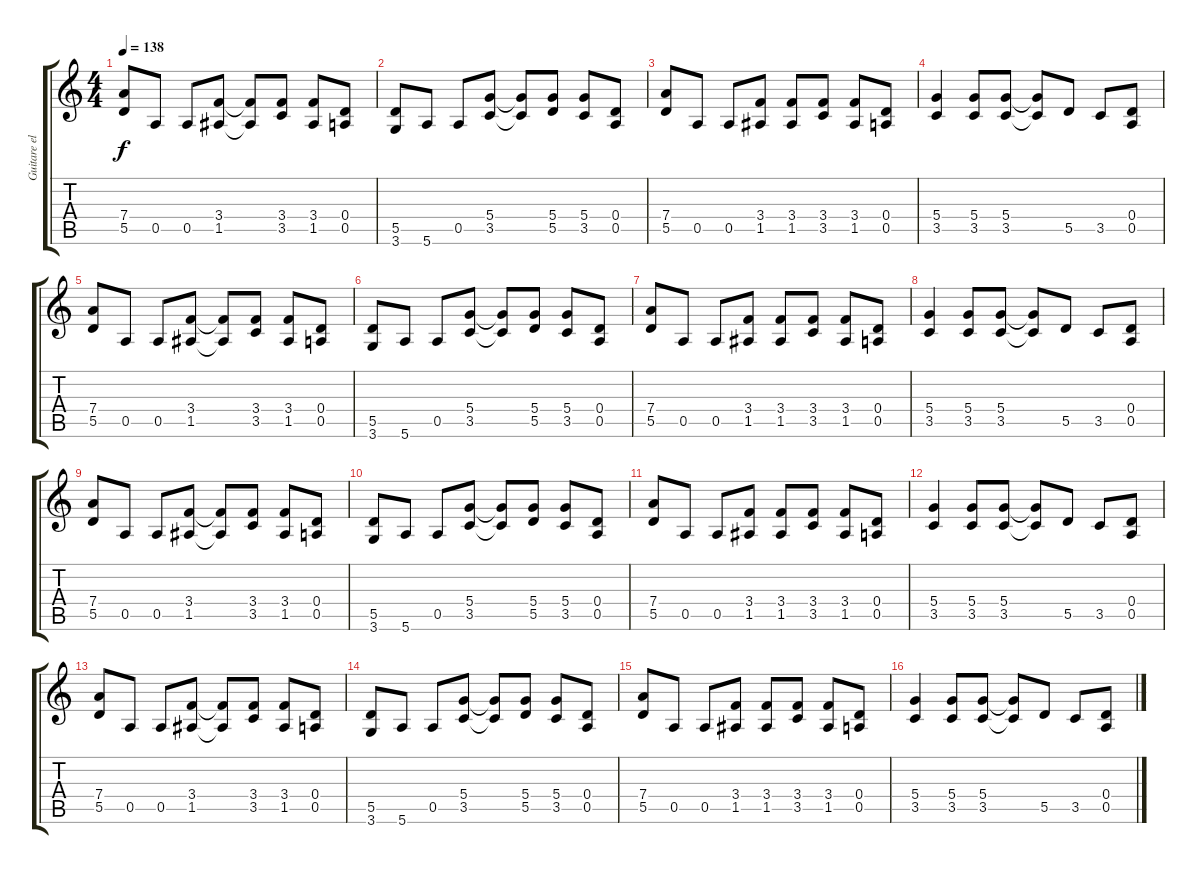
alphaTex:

\track ("Guitare elec 1" "Guitare el") {instrument overdrivenguitar}
\staff {score tabs}
\tuning (E4 B3 G3 D3 A2 E2) {hide}
\ts (4 4)
\tempo 138
\clef g2
\ks c
(7.4 5.5).8{dy f} 0.5.8 0.5.8 (3.4 1.5).8 (3.4{t} 1.5{t}).8 (3.4 3.5).8 (3.4 1.5).8 (0.4 0.5).8 |
(5.5 3.6).8 5.6.8 0.5.8 (5.4 3.5).8 (5.4{t} 3.5{t}).8 (5.4 5.5).8 (5.4 3.5).8 (0.4 0.5).8 |
(7.4 5.5).8 0.5.8 0.5.8 (3.4 1.5).8 (3.4 1.5).8 (3.4 3.5).8 (3.4 1.5).8 (0.4 0.5).8 |
(5.4 3.5).4 (5.4 3.5).8 (5.4 3.5).8 (5.4{t} 3.5{t}).8 5.5.8 3.5.8 (0.4 0.5).8 |
(7.4 5.5).8 0.5.8 0.5.8 (3.4 1.5).8 (3.4{t} 1.5{t}).8 (3.4 3.5).8 (3.4 1.5).8 (0.4 0.5).8 |
(5.5 3.6).8 5.6.8 0.5.8 (5.4 3.5).8 (5.4{t} 3.5{t}).8 (5.4 5.5).8 (5.4 3.5).8 (0.4 0.5).8 |
(7.4 5.5).8 0.5.8 0.5.8 (3.4 1.5).8 (3.4 1.5).8 (3.4 3.5).8 (3.4 1.5).8 (0.4 0.5).8 |
(5.4 3.5).4 (5.4 3.5).8 (5.4 3.5).8 (5.4{t} 3.5{t}).8 5.5.8 3.5.8 (0.4 0.5).8 |
(7.4 5.5).8 0.5.8 0.5.8 (3.4 1.5).8 (3.4{t} 1.5{t}).8 (3.4 3.5).8 (3.4 1.5).8 (0.4 0.5).8 |
(5.5 3.6).8 5.6.8 0.5.8 (5.4 3.5).8 (5.4{t} 3.5{t}).8 (5.4 5.5).8 (5.4 3.5).8 (0.4 0.5).8 |
(7.4 5.5).8 0.5.8 0.5.8 (3.4 1.5).8 (3.4 1.5).8 (3.4 3.5).8 (3.4 1.5).8 (0.4 0.5).8 |
(5.4 3.5).4 (5.4 3.5).8 (5.4 3.5).8 (5.4{t} 3.5{t}).8 5.5.8 3.5.8 (0.4 0.5).8 |
(7.4 5.5).8 0.5.8 0.5.8 (3.4 1.5).8 (3.4{t} 1.5{t}).8 (3.4 3.5).8 (3.4 1.5).8 (0.4 0.5).8 |
(5.5 3.6).8 5.6.8 0.5.8 (5.4 3.5).8 (5.4{t} 3.5{t}).8 (5.4 5.5).8 (5.4 3.5).8 (0.4 0.5).8 |
(7.4 5.5).8 0.5.8 0.5.8 (3.4 1.5).8 (3.4 1.5).8 (3.4 3.5).8 (3.4 1.5).8 (0.4 0.5).8 |
(5.4 3.5).4 (5.4 3.5).8 (5.4 3.5).8 (5.4{t} 3.5{t}).8 5.5.8 3.5.8 (0.4 0.5).8
